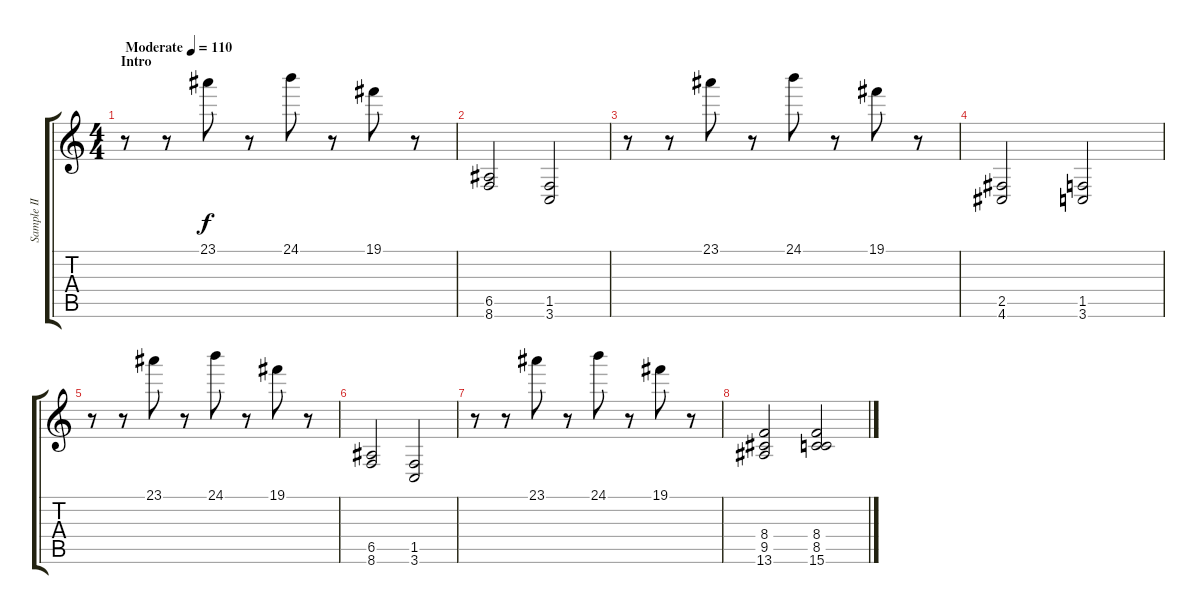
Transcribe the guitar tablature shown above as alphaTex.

\track ("Sample II" "Sample II") {instrument stringensemble1}
\staff {score tabs}
\tuning (B4 Gb4 D4 A3 E3 A2) {hide}
\ts (4 4)
\section ("" "Intro")
\tempo (110 "Moderate")
\clef g2
\ks c
r.8{dy f instrument stringensemble1} r.8 23.1.8 r.8 24.1.8 r.8 19.1.8 r.8 |
(6.5 8.6).2 (1.5 3.6).2 |
r.8 r.8 23.1.8 r.8 24.1.8 r.8 19.1.8 r.8 |
(2.5 4.6).2 (1.5 3.6).2 |
r.8 r.8 23.1.8 r.8 24.1.8 r.8 19.1.8 r.8 |
(6.5 8.6).2 (1.5 3.6).2 |
r.8 r.8 23.1.8 r.8 24.1.8 r.8 19.1.8 r.8 |
(8.4 9.5 13.6).2 (8.4 8.5 15.6).2
